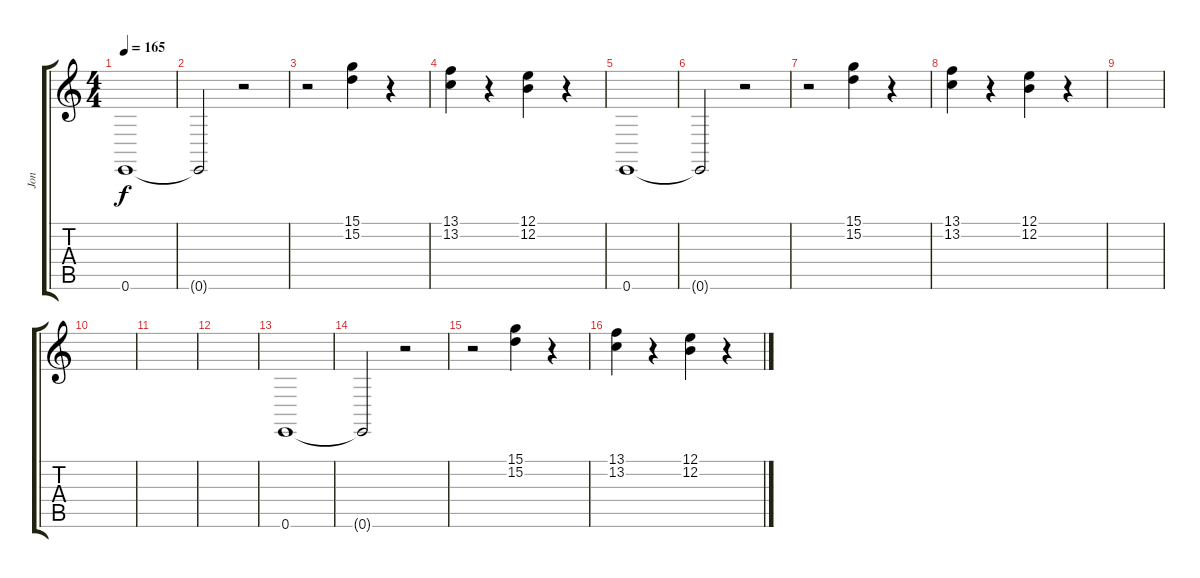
\track ("Jon" "Jon") {instrument brightacousticpiano}
\staff {score tabs}
\tuning (E4 B3 G3 D3 A2 E2) {hide}
\ts (4 4)
\tempo 165
\clef g2
\ks c
0.6.1{dy f instrument brightacousticpiano} |
0.6{t}.2 r.2 |
r.2 (15.1 15.2).4 r.4 |
(13.1 13.2).4 r.4 (12.1 12.2).4 r.4 |
0.6.1 |
0.6{t}.2 r.2 |
r.2 (15.1 15.2).4 r.4 |
(13.1 13.2).4 r.4 (12.1 12.2).4 r.4 |
|
|
|
|
0.6.1 |
0.6{t}.2 r.2 |
r.2 (15.1 15.2).4 r.4 |
(13.1 13.2).4 r.4 (12.1 12.2).4 r.4
